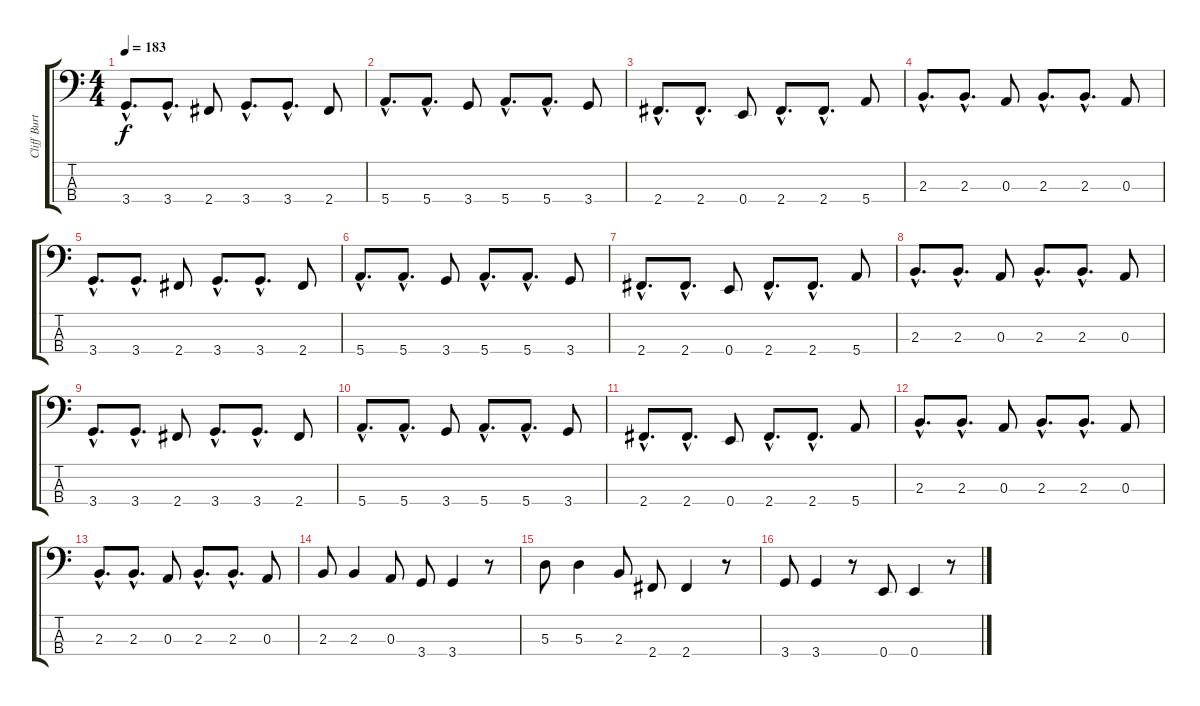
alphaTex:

\track ("Cliff Burton" "Cliff Burt") {instrument electricbassfinger}
\staff {score tabs}
\tuning (G2 D2 A1 E1) {hide}
\ts (4 4)
\tempo 183
\clef f4
\ks c
3.4{hac}.8{d dy f} 3.4{hac}.8{d} 2.4.8 3.4{hac}.8{d} 3.4{hac}.8{d} 2.4.8 |
5.4{hac}.8{d} 5.4{hac}.8{d} 3.4.8 5.4{hac}.8{d} 5.4{hac}.8{d} 3.4.8 |
2.4{hac}.8{d} 2.4{hac}.8{d} 0.4.8 2.4{hac}.8{d} 2.4{hac}.8{d} 5.4.8 |
2.3{hac}.8{d} 2.3{hac}.8{d} 0.3.8 2.3{hac}.8{d} 2.3{hac}.8{d} 0.3.8 |
3.4{hac}.8{d} 3.4{hac}.8{d} 2.4.8 3.4{hac}.8{d} 3.4{hac}.8{d} 2.4.8 |
5.4{hac}.8{d} 5.4{hac}.8{d} 3.4.8 5.4{hac}.8{d} 5.4{hac}.8{d} 3.4.8 |
2.4{hac}.8{d} 2.4{hac}.8{d} 0.4.8 2.4{hac}.8{d} 2.4{hac}.8{d} 5.4.8 |
2.3{hac}.8{d} 2.3{hac}.8{d} 0.3.8 2.3{hac}.8{d} 2.3{hac}.8{d} 0.3.8 |
3.4{hac}.8{d} 3.4{hac}.8{d} 2.4.8 3.4{hac}.8{d} 3.4{hac}.8{d} 2.4.8 |
5.4{hac}.8{d} 5.4{hac}.8{d} 3.4.8 5.4{hac}.8{d} 5.4{hac}.8{d} 3.4.8 |
2.4{hac}.8{d} 2.4{hac}.8{d} 0.4.8 2.4{hac}.8{d} 2.4{hac}.8{d} 5.4.8 |
2.3{hac}.8{d} 2.3{hac}.8{d} 0.3.8 2.3{hac}.8{d} 2.3{hac}.8{d} 0.3.8 |
2.3{hac}.8{d} 2.3{hac}.8{d} 0.3.8 2.3{hac}.8{d} 2.3{hac}.8{d} 0.3.8 |
2.3.8 2.3.4 0.3.8 3.4.8 3.4.4 r.8 |
5.3.8 5.3.4 2.3.8 2.4.8 2.4.4 r.8 |
3.4.8 3.4.4 r.8 0.4.8 0.4.4 r.8
